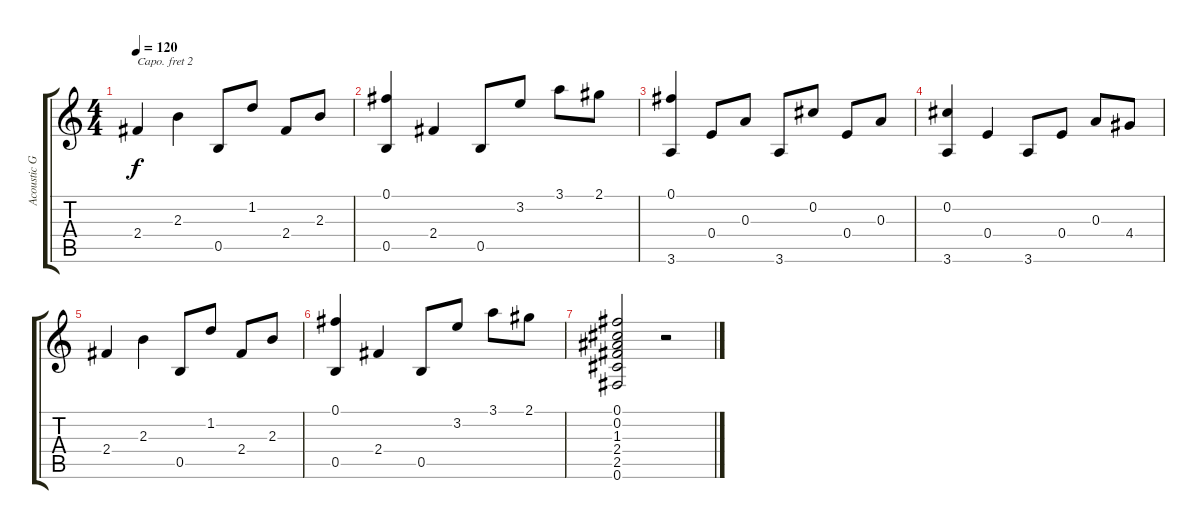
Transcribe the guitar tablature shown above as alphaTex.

\track ("Acoustic Guitar" "Acoustic G") {instrument acousticguitarnylon}
\staff {score tabs}
\capo 2
\tuning (E4 B3 G3 D3 A2 E2) {hide}
\ts (4 4)
\tempo 120
\clef g2
\ks c
2.4.4{dy f} 2.3.4 0.5.8 1.2.8 2.4.8 2.3.8 |
(0.1 0.5).4 2.4.4 0.5.8 3.2.8 3.1.8 2.1.8 |
(0.1 3.6).4 0.4.8 0.3.8 3.6.8 0.2.8 0.4.8 0.3.8 |
(0.2 3.6).4 0.4.4 3.6.8 0.4.8 0.3.8 4.4.8 |
2.4.4 2.3.4 0.5.8 1.2.8 2.4.8 2.3.8 |
(0.1 0.5).4 2.4.4 0.5.8 3.2.8 3.1.8 2.1.8 |
(0.1 0.2 1.3 2.4 2.5 0.6).2 r.2
